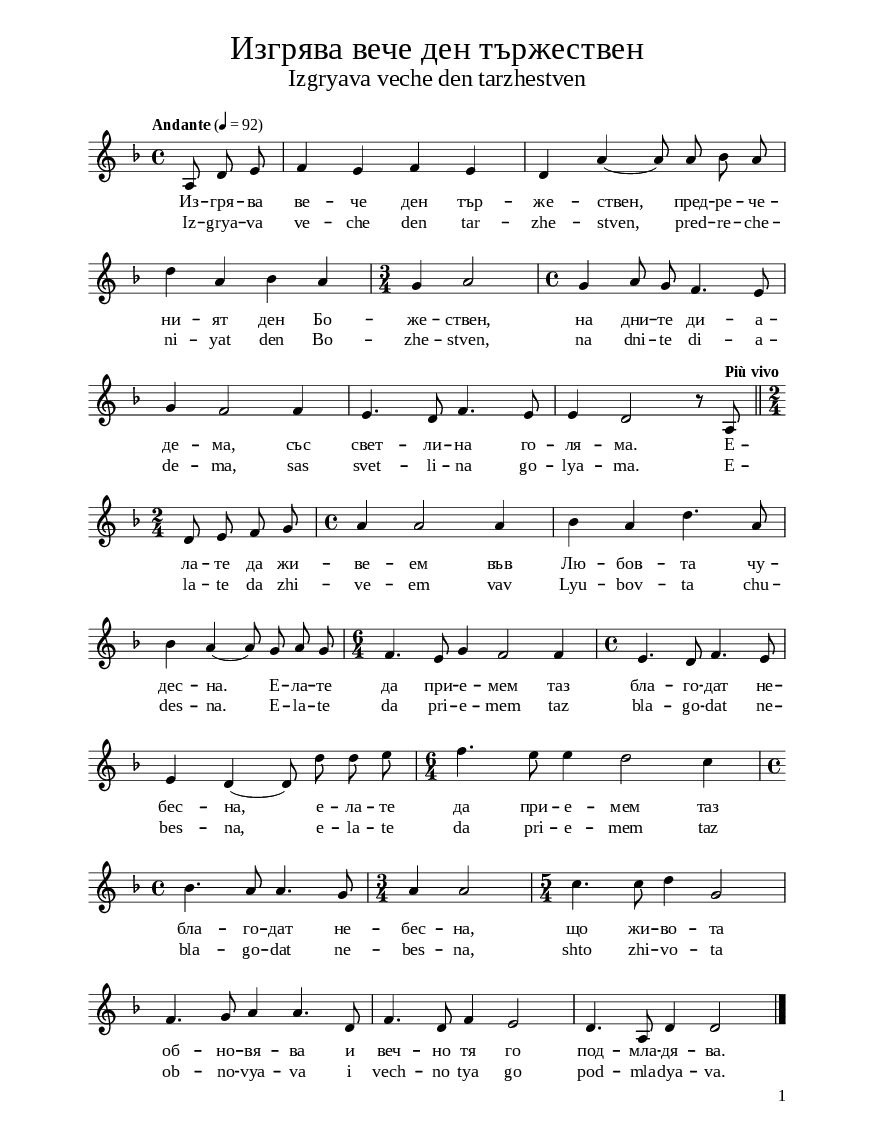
\version "2.24.0"

% include paper part and global functions
\include "include/globals.ily"

"rightBraces022" = \markup {
  \column {
    % repeat braces
    \translate #'(0 . -20.1 )
    \right-brace #20

  }
  \column {
    % repeat numbers
    \translate #'(0 . -20.7 )
    2
  }
}

\bookpart {
  \include "include/bookpart-paper.ily"
  \score {
    \include "include/score-layout.ily"

    \new Voice \absolute {
      \clef treble
      \key d \minor
      \time 4/4
      \tempoFunc "Andante" 4 "92"
      \autoBeamOff

      \partial 4.

      a8 d'8 e'8 |f'4 e'4 f'4 e'4 |d'4 a'4 ~ a'8 a'8 bes'8 a'8 \break |
      d''4 a'4 bes'4 a'4 |\time 3/4  g'4 a'2 | \time 4/4  g'4 a'8 g'8 f'4. e'8 \break
      g'4 f'2 f'4 |  e'4. d'8 f'4. e'8 | e'4 d'2 r8 \tempo "Più vivo" a8 | \bar "||" \time 2/4 \break
      d'8 e'8 f'8 g'8 | \time 4/4  a'4 a'2 a'4 | bes'4 a'4 d''4. a'8 \break |
      bes'4 a'4 ~ a'8 g'8 a'8 g'8 |  \time 6/4  f'4. e'8 g'4 f'2 f'4 | \time 4/4  e'4. d'8 f'4. e'8 \break |
      e'4 d'4 ~ d'8 d''8 d''8 e''8 | \time 6/4  f''4. e''8 e''4 d''2 c''4 \break
      \time 4/4  bes'4. a'8 a'4. g'8 |  \time 3/4  a'4 a'2 | \time 5/4  c''4. c''8 d''4 g'2 \break |
      f'4. g'8 a'4 a'4. d'8 | f'4. d'8 f'4 e'2 | d'4. a8 d'4 d'2 \bar "|." \pageBreak
    }
    \addlyrics {
      Из -- гря -- ва ве -- че ден тър -- же -- ствен, пред -- ре -- че
      -- ни -- ят ден Бо -- же -- ствен, на дни --
      те ди -- а -- де -- ма, със свет -- ли -- на го
      -- ля -- ма. Е -- ла -- те да жи -- ве -- ем във
      Лю -- бов -- та чу -- дес -- на. Е -- ла -- те
      да при -- е -- мем таз бла -- го -- дат не --
      бес -- на, е -- ла -- те да при -- е -- мем таз
      бла -- го -- дат не -- бес -- на, що жи -- во --
      та об -- но -- вя -- ва и веч -- но тя го под
      -- мла -- дя -- ва.
    }

    \addlyrics {
      Iz -- grya -- va ve -- che den tar -- zhe -- stven, pred -- re -- che
      -- ni -- yat den Bo -- zhe -- stven, na dni --
      te di -- a -- de -- ma, sas svet -- li -- na go
      -- lya -- ma. E -- la -- te da zhi -- ve -- em vav
      Lyu -- bov -- ta chu -- des -- na. E -- la -- te
      da pri -- e -- mem taz bla -- go -- dat ne --
      bes -- na, e -- la -- te da pri -- e -- mem taz
      bla -- go -- dat ne -- bes -- na, shto zhi -- vo --
      ta ob -- no -- vya -- va i vech -- no tya go pod
      -- mla -- dya -- va.
    }
    \header {
      title = \titleFunc "Изгрява вече ден тържествен" "Izgryava veche den tarzhestven"
    }

    \midi{}

  } % score

  \pageBreak

  \markup \fontsize #bgCoupletFontSize {
    \hspace #1
    \override #`(baseline-skip . ,bgCoupletBaselineSkip)
    \column {
      \line { 1. Изгрява вече ден тържествен, }
      \line {   "   " предреченият ден Божествен, }
      \line {   "   " на дните диадема}
      \line {   "   " със светлина голяма. }

      \line { " " }
      \line { "   " \italic {Припев: } }
      \line {   "   " Елате да живеем }
      \line {   "   " във Любовта чудесна! }
      \line {   "   " Елате да приемем}
      \line {   "   " таз благодат небесна, }
      \line {   "   " що живота обновява}
      \line {   "   " и вечно тя го подмладява! }

      \line { " " }
      \line { 2. И носи радост за душата, }
      \line {   "   " и прогласява свободата}
      \line {   "   " и мир с Любов пресвята}
      \line {   "   " за всички на Земята. }
      \line {   "   " Елате да живеем... }

      \line { " " }
      \line { "   " \italic {Припев: } }

      \line { " " }
      \line {  3.  О, ден прекрасен, вечно благо, }
      \line {   "   " кому за тебе не е драго? }
      \line {   "   " За всичките години}
      \line {   "   " по-скоро обнови ни! }
      \line {   "   " Елате да живеем... }

      \line { " " }
      \line { "   " \italic {Припев: } }
    }    \"rightBraces022"

    \hspace #5
    \override #`(baseline-skip . ,bgCoupletBaselineSkip)
    \column {
      \line { 1. Izgryava veche den tarzhestven, }
      \line {   "   " predrecheniyat den Bozhestven, }
      \line {   "   " na dnite diadema}
      \line {   "   " sas svetlina golyama. }

      \line { " " }
      \line { "   " \italic {Refrain: } }
      \line {   "   " Elate da zhiveem }
      \line {   "   " vav Lyubovta chudesna! }
      \line {   "   " Elate da priemem}
      \line {   "   " taz blagodat nebesna, }
      \line {   "   " shto zhivota obnovyava}
      \line {   "   " i vechno tya go podmladyava! }

      \line { " " }
      \line { 2. I nosi radost za dushata, }
      \line {   "   " i proglasyava svobodata}
      \line {   "   " i mir s Lyubov presvyata}
      \line {   "   " za vsichki na Zemyata. }
      \line {   "   " Elate da zhiveem... }

      \line { " " }
      \line { "   " \italic {Refrain: } }

      \line { " " }
      \line {  3.  O, den prekrasen, vechno blago, }
      \line {   "   " komu za tebe ne e drago? }
      \line {   "   " Za vsichkite godini}
      \line {   "   " po-skoro obnovi ni! }
      \line {   "   " Elate da zhiveem... }

      \line { " " }
      \line { "   " \italic {Refrain: } }
    } %column
    \"rightBraces022"
  } % markup


\markup \empty-two


  % include foreign translation(s) of the song
  \version "2.24.0"

\markup \fill-line { \fontsize #deTitleFontSize "Der feierliche Tag bricht schon an" }
\markup \null


\markup \fontsize #deCoupletFontSize {
  \hspace #1
  \override #`(baseline-skip . ,deCoupletBaselineSkip)


  \column {
    \line { 1. Der feierliche Tag bricht schon an, }
    \line {   "   " der vorhergesagte göttliche Tag, }
    \line {   "   " ein Diadem der Tage,}
    \line {   "   " mit seinem großen Licht. }
    \line {   "   " die Morgenröte des neuen Lebens. }

    \line { " " }
    \line { "   " \italic { Refrain :}  }
    \line {"   " Kommt, auf dass wir }
    \line {   "   "in der wunderbaren Liebe leben. }
    \line {   "   " Kommt, auf dass wir  }
    \line {   "   " diesen himmlischen Segen empfangen, }
    \line {   "   " welcher das Leben erneuert }
    \line {   "   " und es ewig verjüngt. }
  }
  

  
   \hspace #-1
    \override #`(baseline-skip . ,bgCoupletBaselineSkip)
    \column {
    
    \line {2. Und er bringt Freude für die Seele }
    \line {   "   "und verkündet die Freiheit }
    \line {   "   " Und den Frieden mit allheiliger Liebe }
    \line {   "   " für alle auf der Erde. }

    \line { " " }
    \line { "   " \italic { Refrain } ... }

    \line { " " }
    \line { 3. O, wunderschöner Tag, ewiges Wohl, }
    \line {   "   " wem ist das nicht wertvoll? }
    \line {   "   " Erneuere uns bald }
    \line {   "   " für all die Jahre.}
    
  
  }
  
  
  
      
}


  
  
  
  




} % bookpart
